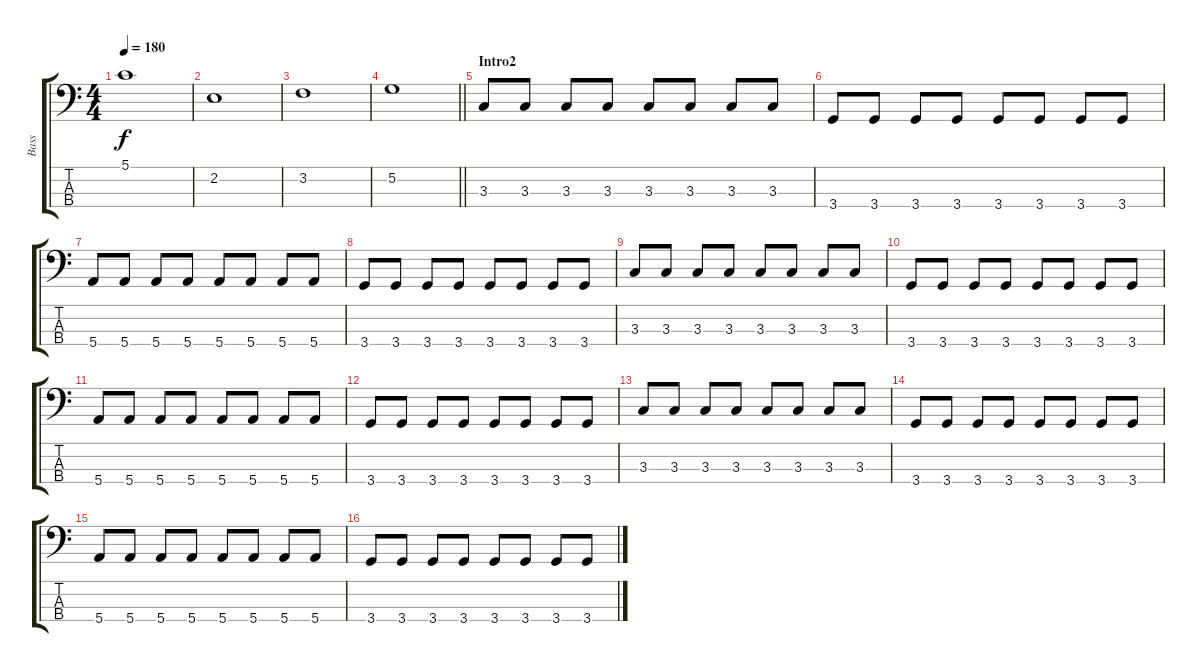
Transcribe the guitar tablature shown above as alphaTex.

\track ("Bass" "Bass") {instrument electricbasspick}
\staff {score tabs}
\tuning (G2 D2 A1 E1) {hide}
\ts (4 4)
\tempo 180
\clef f4
\ks c
5.1.1{dy f} |
2.2.1 |
3.2.1 |
\barLineRight lightlight
5.2.1 |
\section ("" "Intro2")
3.3.8 3.3.8 3.3.8 3.3.8 3.3.8 3.3.8 3.3.8 3.3.8 |
3.4.8 3.4.8 3.4.8 3.4.8 3.4.8 3.4.8 3.4.8 3.4.8 |
5.4.8 5.4.8 5.4.8 5.4.8 5.4.8 5.4.8 5.4.8 5.4.8 |
3.4.8 3.4.8 3.4.8 3.4.8 3.4.8 3.4.8 3.4.8 3.4.8 |
3.3.8 3.3.8 3.3.8 3.3.8 3.3.8 3.3.8 3.3.8 3.3.8 |
3.4.8 3.4.8 3.4.8 3.4.8 3.4.8 3.4.8 3.4.8 3.4.8 |
5.4.8 5.4.8 5.4.8 5.4.8 5.4.8 5.4.8 5.4.8 5.4.8 |
3.4.8 3.4.8 3.4.8 3.4.8 3.4.8 3.4.8 3.4.8 3.4.8 |
3.3.8 3.3.8 3.3.8 3.3.8 3.3.8 3.3.8 3.3.8 3.3.8 |
3.4.8 3.4.8 3.4.8 3.4.8 3.4.8 3.4.8 3.4.8 3.4.8 |
5.4.8 5.4.8 5.4.8 5.4.8 5.4.8 5.4.8 5.4.8 5.4.8 |
3.4.8 3.4.8 3.4.8 3.4.8 3.4.8 3.4.8 3.4.8 3.4.8
